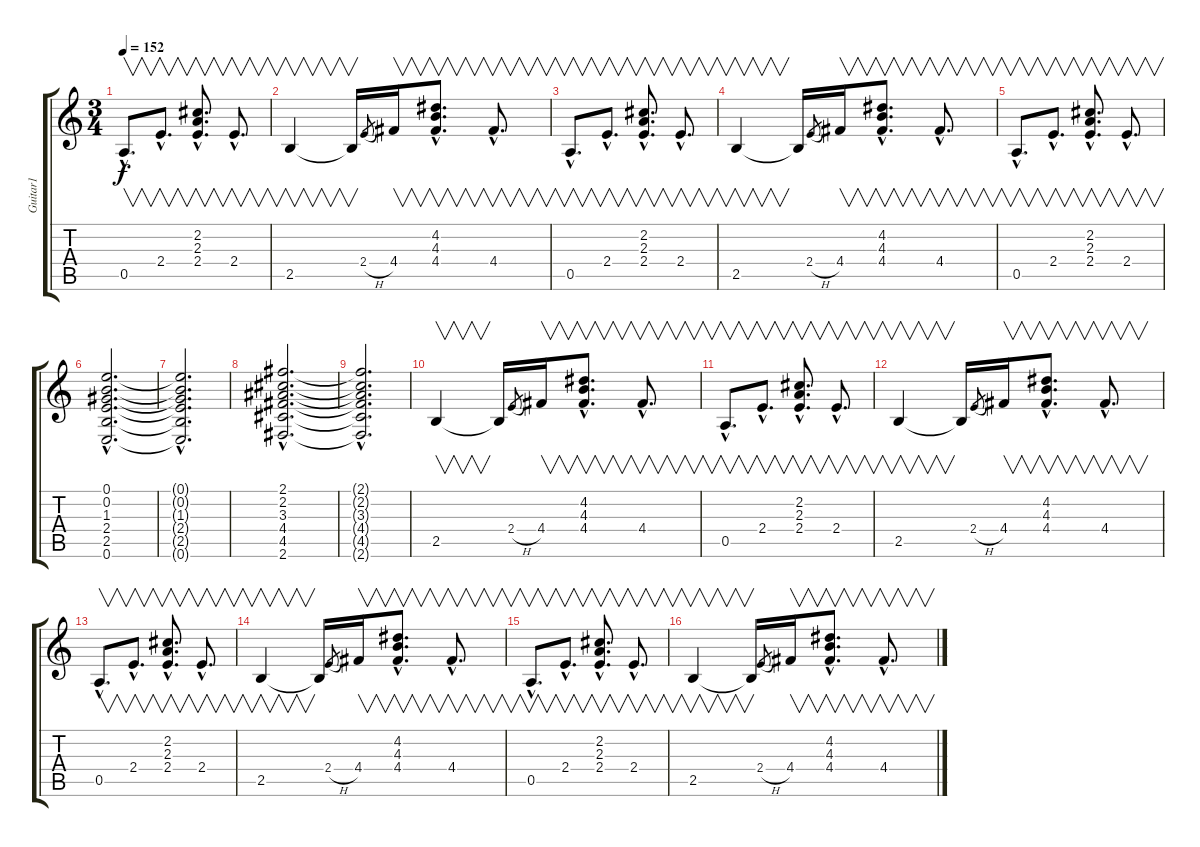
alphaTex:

\track ("Guitar1" "Guitar1") {instrument electricbasspick}
\staff {score tabs}
\tuning (E4 B3 G3 D3 A2 E2) {hide}
\ts (3 4)
\tempo 152
\clef g2
\ks c
0.5{hac}.8{v d dy f} 2.4{hac}.8{v d} (2.2{hac} 2.3{hac} 2.4{hac}).8{v d} 2.4{hac}.8{v d} |
2.5.4{v} 2.5{t}.16{v} 2.4{h}.8{gr} 4.4.16{v} (4.2{hac} 4.3{hac} 4.4{hac}).8{v d} 4.4{hac}.8{v d} |
0.5{hac}.8{v d} 2.4{hac}.8{v d} (2.2{hac} 2.3{hac} 2.4{hac}).8{v d} 2.4{hac}.8{v d} |
2.5.4{v} 2.5{t}.16{v} 2.4{h}.8{gr} 4.4.16{v} (4.2{hac} 4.3{hac} 4.4{hac}).8{v d} 4.4{hac}.8{v d} |
0.5{hac}.8{v d} 2.4{hac}.8{v d} (2.2{hac} 2.3{hac} 2.4{hac}).8{v d} 2.4{hac}.8{v d} |
(0.1{hac} 0.2{hac} 1.3{hac} 2.4{hac} 2.5{hac} 0.6{hac}).2{d} |
(0.1{hac t} 0.2{hac t} 1.3{hac t} 2.4{hac t} 2.5{hac t} 0.6{hac t}).2{d} |
(2.1{hac} 2.2{hac} 3.3{hac} 4.4{hac} 4.5{hac} 2.6{hac}).2{d} |
(2.1{hac t} 2.2{hac t} 3.3{hac t} 4.4{hac t} 4.5{hac t} 2.6{hac t}).2{d} |
2.5.4{v} 2.5{t}.16{v} 2.4{h}.8{gr} 4.4.16{v} (4.2{hac} 4.3{hac} 4.4{hac}).8{v d} 4.4{hac}.8{v d} |
0.5{hac}.8{v d} 2.4{hac}.8{v d} (2.2{hac} 2.3{hac} 2.4{hac}).8{v d} 2.4{hac}.8{v d} |
2.5.4{v} 2.5{t}.16{v} 2.4{h}.8{gr} 4.4.16{v} (4.2{hac} 4.3{hac} 4.4{hac}).8{v d} 4.4{hac}.8{v d} |
0.5{hac}.8{v d} 2.4{hac}.8{v d} (2.2{hac} 2.3{hac} 2.4{hac}).8{v d} 2.4{hac}.8{v d} |
2.5.4{v} 2.5{t}.16{v} 2.4{h}.8{gr} 4.4.16{v} (4.2{hac} 4.3{hac} 4.4{hac}).8{v d} 4.4{hac}.8{v d} |
0.5{hac}.8{v d} 2.4{hac}.8{v d} (2.2{hac} 2.3{hac} 2.4{hac}).8{v d} 2.4{hac}.8{v d} |
2.5.4{v} 2.5{t}.16{v} 2.4{h}.8{gr} 4.4.16{v} (4.2{hac} 4.3{hac} 4.4{hac}).8{v d} 4.4{hac}.8{v d}
